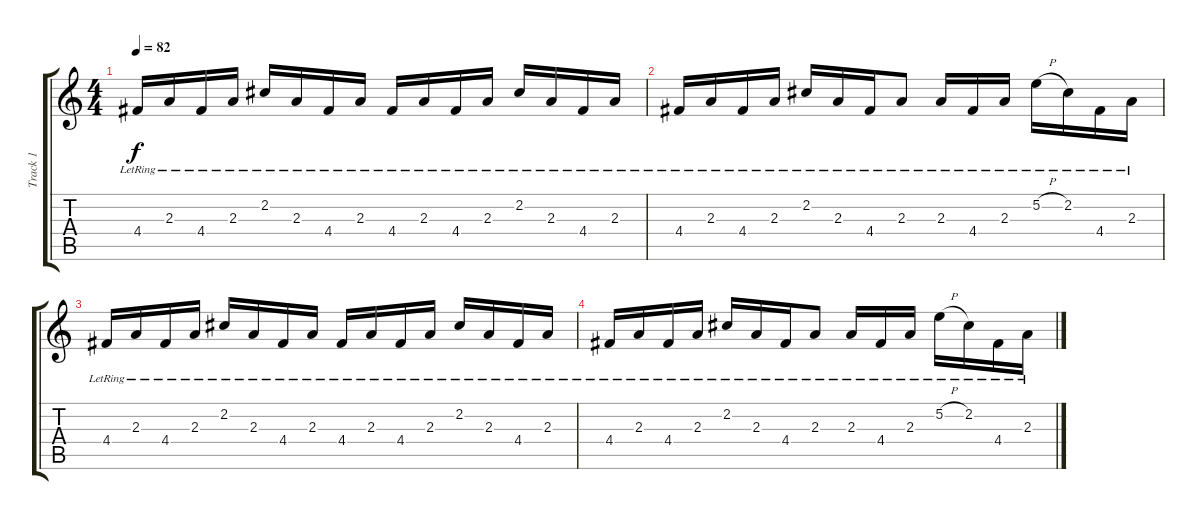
\track ("Track 1" "Track 1") {instrument acousticguitarnylon}
\staff {score tabs}
\tuning (E4 B3 G3 D3 A2 E2) {hide}
\ts (4 4)
\tempo 82
\clef g2
\ks c
4.4{lr}.16{dy f volume 0} 2.3{lr}.16 4.4{lr}.16 2.3{lr}.16 2.2{lr}.16 2.3{lr}.16 4.4{lr}.16 2.3{lr}.16 4.4{lr}.16 2.3{lr}.16 4.4{lr}.16 2.3{lr}.16 2.2{lr}.16 2.3{lr}.16 4.4{lr}.16 2.3{lr}.16 |
4.4{lr}.16 2.3{lr}.16 4.4{lr}.16 2.3{lr}.16 2.2{lr}.16 2.3{lr}.16 4.4{lr}.16 2.3{lr}.8 2.3{lr}.16 4.4{lr}.16 2.3{lr}.16 5.2{h lr}.16 2.2{lr}.16 4.4{lr}.16 2.3{lr}.16 |
4.4{lr}.16 2.3{lr}.16 4.4{lr}.16 2.3{lr}.16 2.2{lr}.16 2.3{lr}.16 4.4{lr}.16 2.3{lr}.16 4.4{lr}.16 2.3{lr}.16 4.4{lr}.16 2.3{lr}.16 2.2{lr}.16 2.3{lr}.16 4.4{lr}.16 2.3{lr}.16 |
4.4{lr}.16 2.3{lr}.16 4.4{lr}.16 2.3{lr}.16 2.2{lr}.16 2.3{lr}.16 4.4{lr}.16 2.3{lr}.8 2.3{lr}.16 4.4{lr}.16 2.3{lr}.16 5.2{h lr}.16 2.2{lr}.16 4.4{lr}.16 2.3{lr}.16
